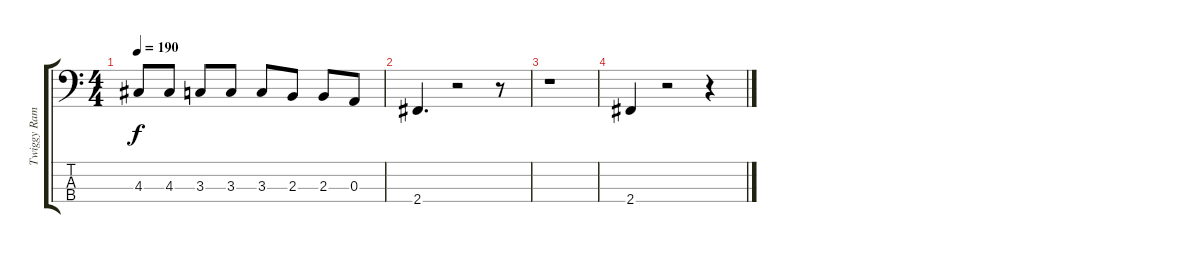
\track ("Twiggy Ramirez" "Twiggy Ram") {instrument electricbassfinger}
\staff {score tabs}
\tuning (G2 D2 A1 E1) {hide}
\ts (4 4)
\tempo 190
\clef f4
\ks c
4.3.8{dy f} 4.3.8 3.3.8 3.3.8 3.3.8 2.3.8 2.3.8 0.3.8 |
2.4.4{d} r.2 r.8 |
r.1 |
2.4.4 r.2 r.4
